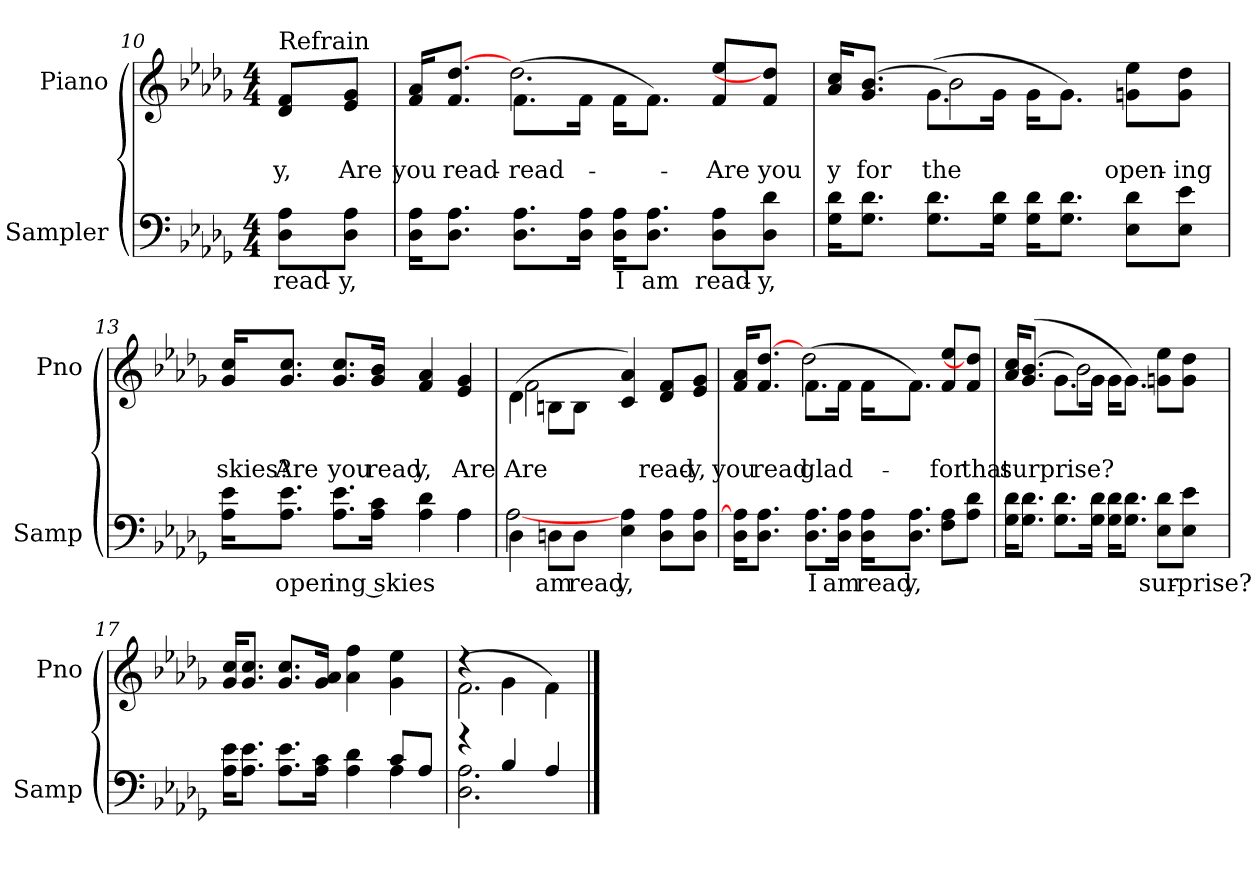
**kern	**text	**kern	**text	**text
*part2	*part2	*part1	*part1	*part1
*staff2	*staff2	*staff1	*staff1	*staff1
*I"Sampler	*	*I"Piano	*	*
*I'Samp	*	*I'Pno	*	*
*clefF4	*	*clefG2	*	*
*k[b-e-a-d-g-]	*	*k[b-e-a-d-g-]	*	*
*D-:	*	*D-:	*	*
*M4/4	*	*M4/4	*	*
=10	=10	=10	=10	=10
!	!	!LO:TX:t=Refrain	!	!
8D-\ 8A-\L	read-	8d-/ 8f/L	.	-y,
8D-\ 8A-\J	-y,	8e-/ 8g-/J	.	Are
=11	=11	=11	=11	=11
*	*	*^	*	*
16D-\ 16A-\KL	.	16f/ 16a-/KL	4ryy	.	you
8.D-\ 8.A-\J	.	8.f/ [8.dd-/J	.	.	read-
8.D-\ 8.A-\L	.	(8.f\L	2.dd-	.	read-
16D-\ 16A-\Jk	.	16f\Jk	.	.	.
16D-\ 16A-\KL	I	16f\KL	.	.	.
8.D-\ 8.A-\J	am	8.f\J)	.	.	.
8D-\ 8A-\L	read-	8f/ 8ee-/L	.	.	Are
8D-\ 8d-\J	-y,	8f/ 8dd-]/J	.	.	you
=12	=12	=12	=12	=12	=12
16G-\ 16d-\KL	.	16a-/ 16cc/KL	4ryy	.	-y
8.G-\ 8.d-\J	.	8.g-/ [8.b-/J	.	.	for
8.G-\ 8.d-\L	.	(8.g-\L	2b-]	.	the
16G-\ 16d-\Jk	.	16g-\Jk	.	.	.
16G-\ 16d-\KL	.	16g-\KL	.	.	.
8.G-\ 8.d-\J	.	8.g-\J)	.	.	.
8E-\ 8d-\L	.	8gn\ 8ee-\L	4ryy	.	open-
8E-\ 8e-\J	.	8g\ 8dd-\J	.	.	-ing
*	*	*v	*v	*	*
=13	=13	=13	=13	=13
*^	*	*	*	*
16A-\ 16e-\KL	2.ryy	.	16g-/ 16cc/KL	.	skies?
8.A-\ 8.e-\J	.	open-	8.g-/ 8.cc/J	.	Are
8.A-\ 8.e-\L	.	-ing skies	8.g-/ 8.cc/L	.	you
16A-\ 16c\Jk	.	.	16g-/ 16b-/Jk	.	read-
4A- 4d-	.	.	4f 4a-	.	-y,
4A-\	4A-	.	4e- 4g-	.	Are
=14	=14	=14	=14	=14	=14
*	*	*	*^	*	*
4D-\	[2A-	.	(4d-\	2f	.	Are
8Dn\L	.	am	8Bn\L	.	.	.
8D\J	.	read-	8B\J	.	.	.
4E- 4A-	2ryy	-y,	4c 4a-)	2ryy	.	.
8D\ 8A-\L	.	.	8d-/ 8f/L	.	.	read-
8D\ 8A-\J	.	.	8e-/ 8g-/J	.	.	-y,
*v	*v	*	*	*	*	*
=15	=15	=15	=15	=15	=15
16D-\ 16A-]\KL	.	16f/ 16a-/KL	4ryy	.	you
8.D-\ 8.A-\J	.	8.f/ [8.dd-/J	.	.	read-
8.D-\ 8.A-\L	I	(8.f\L	2dd-	.	glad-
16D-\ 16A-\Jk	am	16f\Jk	.	.	.
16D-\ 16A-\KL	read-	16f\KL	.	.	.
8.D-\ 8.A-\J	-y,	8.f\J)	.	.	.
8F\ 8A-\L	.	8f/ 8ee-/L	4ryy	.	for
8A-\ 8d-\J	.	8f/ 8dd-]/J	.	.	that
=16	=16	=16	=16	=16	=16
16G-\ 16d-\KL	.	16a-/ 16cc/KL	4ryy	.	-surprise?
8.G-\ 8.d-\J	.	(8.g-/ [8.b-/J	.	.	.
8.G-\ 8.d-\L	.	8.g-\L	2b-]	.	.
16G-\ 16d-\Jk	.	16g-\Jk	.	.	.
16G-\ 16d-\KL	.	16g-\KL	.	.	.
8.G-\ 8.d-\J	.	8.g-\J)	.	.	.
8E-\ 8d-\L	sur-	8gn\ 8ee-\L	4ryy	.	.
8E-\ 8e-\J	-prise?	8g\ 8dd-\J	.	.	.
*	*	*v	*v	*	*
=17	=17	=17	=17	=17
*^	*	*	*	*
16A-\ 16e-\KL	2.ryy	.	16g-/ 16cc/KL	.	.
8.A-\ 8.e-\J	.	.	8.g-/ 8.cc/J	.	.
8.A-\ 8.e-\L	.	.	8.g-/ 8.cc/L	.	.
16A-\ 16c\Jk	.	.	16g-/ 16a-/Jk	.	.
4A- 4d-	.	.	4a- 4ff	.	.
8c/L	4A-	.	4g- 4ee-	.	.
8A-/J)	.	.	.	.	.
=18	=18	=18	=18	=18	=18
*	*	*	*^	*	*
4r	2.D- 2.A-	.	(4r	(2.f	.	.
4B-/	.	.	4g-\	.	.	.
4A-/	.	.	4f\)	.	.	.
*v	*v	*	*	*	*	*
*	*	*v	*v	*	*
==	==	==	==	==
*-	*-	*-	*-	*-
